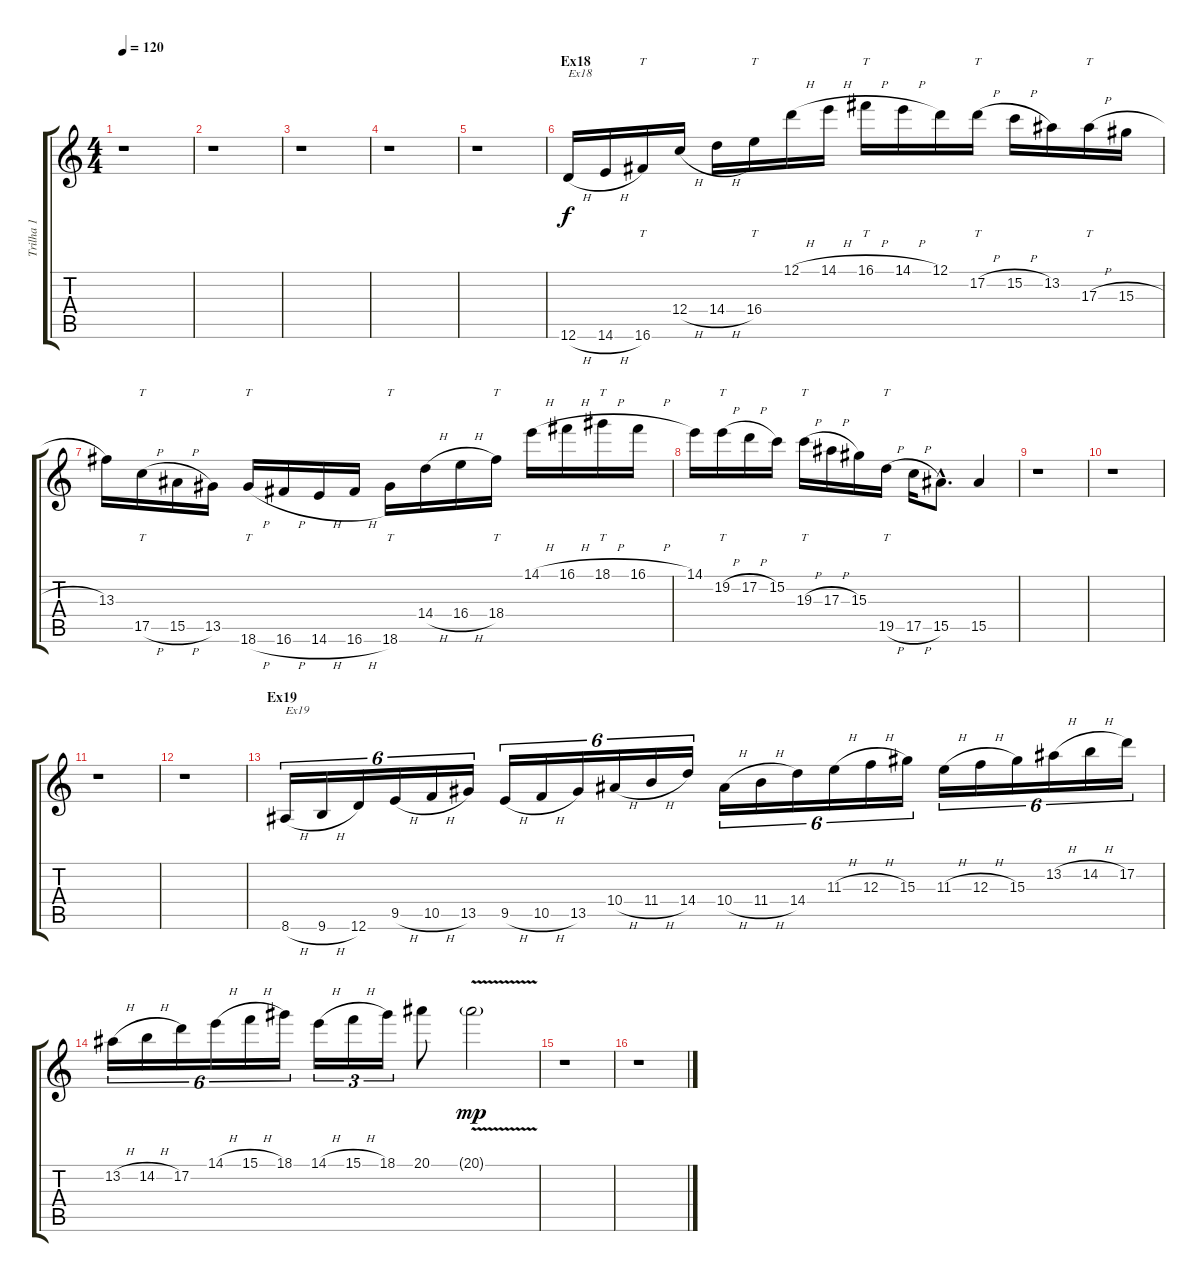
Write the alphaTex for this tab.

\track ("Trilha 1" "Trilha 1") {instrument distortionguitar}
\staff {score tabs}
\tuning (D4 A3 F3 C3 G2 D2) {hide}
\ts (4 4)
\tempo 120
\clef g2
\ks c
r.1{dy mp} |
r.1 |
r.1 |
r.1 |
r.1 |
\section ("" "Ex18")
12.6{h}.16{txt "Ex18" dy f} 14.6{h}.16 16.6.16{tt} 12.4{h}.16 14.4{h}.16 16.4.16{tt} 12.1{h}.16 14.1{h}.16 16.1{h}.16{tt} 14.1{h}.16 12.1.16 17.2{h}.16{tt} 15.2{h}.16 13.2.16 17.3{h}.16{tt} 15.3{h}.16 |
13.3.16 17.5{h}.16{tt} 15.5{h}.16 13.5.16 18.6{h}.16{tt} 16.6{h}.16 14.6{h}.16 16.6{h}.16 18.6.16{tt} 14.4{h}.16 16.4{h}.16 18.4.16{tt} 14.1{h}.16 16.1{h}.16 18.1{h}.16{tt} 16.1{h}.16 |
14.1.16 19.2{h}.16{tt} 17.2{h}.16 15.2.16 19.3{h}.16{tt} 17.3{h}.16 15.3.16 19.5{h}.16{tt} 17.5{h}.16 15.5{hac}.8{d} 15.5.4 |
r.1 |
r.1 |
r.1 |
r.1 |
\section ("" "Ex19")
8.6{h}.16{tu (6 4) txt "Ex19"} 9.6{h}.16{tu (6 4)} 12.6.16{tu (6 4)} 9.5{h}.16{tu (6 4)} 10.5{h}.16{tu (6 4)} 13.5.16{tu (6 4)} 9.5{h}.16{tu (6 4)} 10.5{h}.16{tu (6 4)} 13.5.16{tu (6 4)} 10.4{h}.16{tu (6 4)} 11.4{h}.16{tu (6 4)} 14.4.16{tu (6 4)} 10.4{h}.16{tu (6 4)} 11.4{h}.16{tu (6 4)} 14.4.16{tu (6 4)} 11.3{h}.16{tu (6 4)} 12.3{h}.16{tu (6 4)} 15.3.16{tu (6 4)} 11.3{h}.16{tu (6 4)} 12.3{h}.16{tu (6 4)} 15.3.16{tu (6 4)} 13.2{h}.16{tu (6 4)} 14.2{h}.16{tu (6 4)} 17.2.16{tu (6 4)} |
13.2{h}.16{tu (6 4)} 14.2{h}.16{tu (6 4)} 17.2.16{tu (6 4)} 14.1{h}.16{tu (6 4)} 15.1{h}.16{tu (6 4)} 18.1.16{tu (6 4)} 14.1{h}.16{tu (3 2)} 15.1{h}.16{tu (3 2)} 18.1.16{tu (3 2)} 20.1.8 20.1{v g}.2{dy mp} |
r.1 |
r.1
